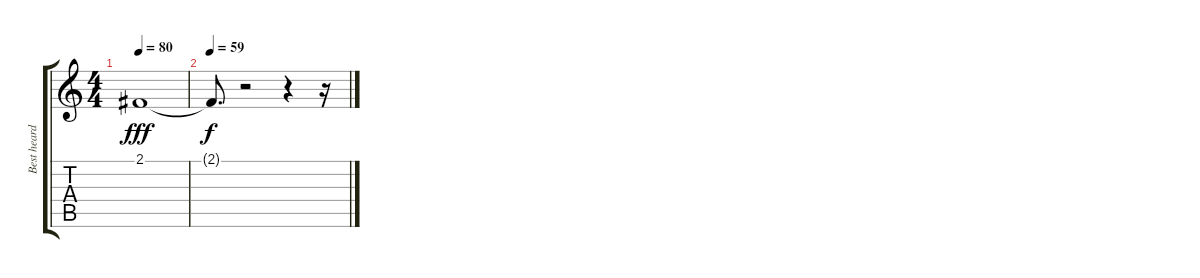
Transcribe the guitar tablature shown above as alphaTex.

\track ("Best heard with Gravis Ultrasound Max" "Best heard") {instrument synthstrings2}
\staff {score tabs}
\tuning (E4 B3 G3 D3 A2 E2) {hide}
\ts (4 4)
\tempo 80
\clef g2
\ks c
2.1.1{dy fff} |
\tempo 59
2.1{t}.8{d dy f} r.2 r.4 r.16
